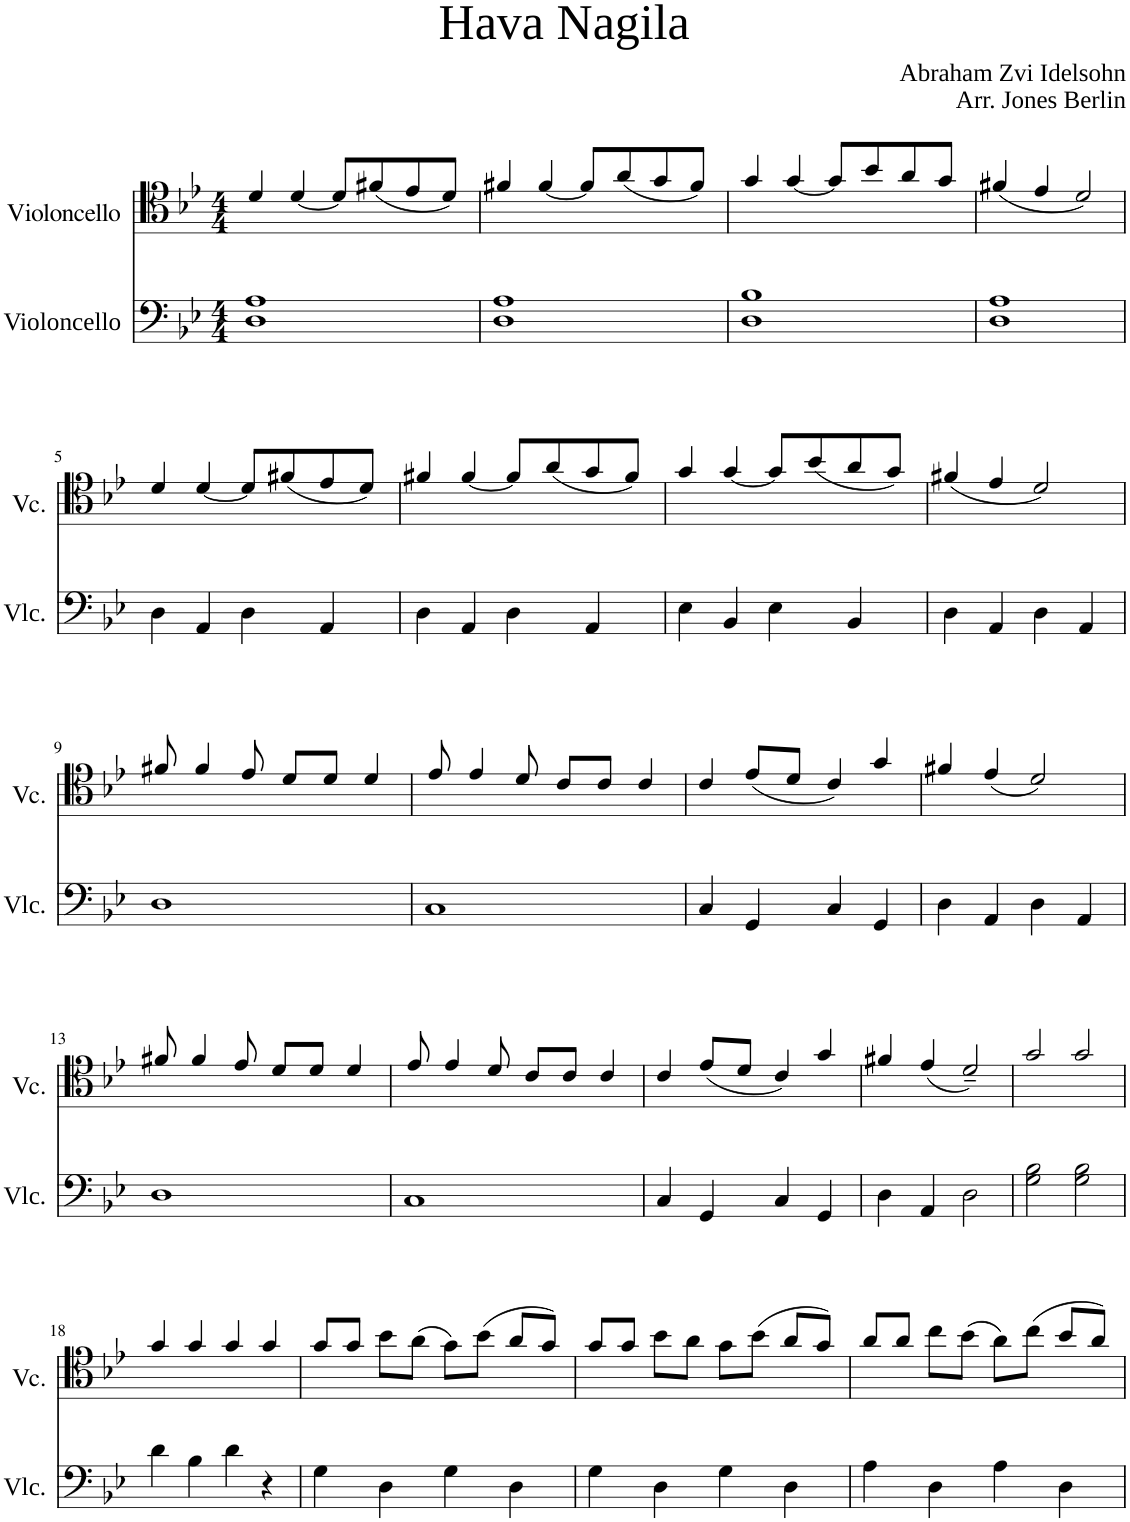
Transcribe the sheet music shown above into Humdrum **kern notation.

**kern	**kern
*part2	*part1
*staff2	*staff1
*I"Violoncello	*I"Violoncello
*I'Vlc.	*I'Vc.
*clefF4	*clefC4
*	*Trd7c12
*k[b-e-]	*k[b-e-]
*M4/4	*M4/4
=1	=1
1D 1A	4d/
.	[4d/
.	8d/L]
.	(8f#X/
.	8e-/
.	8d/J)
=2	=2
1D 1A	4f#X/
.	[4f#/
.	8f#/L]
.	(8a/
.	8g/
.	8f#/J)
=3	=3
1D 1B-	4g/
.	[4g/
.	8g/L]
.	8b-/
.	8a/
.	8g/J
=4	=4
1D 1A	(4f#X/
.	4e-/
.	2d/)
!!LO:LB:g=z
=5	=5
4D\	4d/
4AA/	[4d/
4D\	8d/L]
.	(8f#X/
4AA/	8e-/
.	8d/J)
=6	=6
4D\	4f#X/
4AA/	[4f#/
4D\	8f#/L]
.	(8a/
4AA/	8g/
.	8f#/J)
=7	=7
4E-\	4g/
4BB-/	[4g/
4E-\	8g/L]
.	(8b-/
4BB-/	8a/
.	8g/J)
=8	=8
4D\	(4f#X/
4AA/	4e-/
4D\	2d/)
4AA/	.
!!LO:LB:g=z
=9	=9
1D	8f#X/
.	4f#/
.	8e-/
.	8d/L
.	8d/J
.	4d/
=10	=10
1C	8e-/
.	4e-/
.	8d/
.	8c/L
.	8c/J
.	4c/
=11	=11
4C/	4c/
4GG/	(8e-/L
.	8d/J
4C/	4c/)
4GG/	4g/
=12	=12
4D\	4f#X/
4AA/	(4e-/
4D\	2d/)
4AA/	.
!!LO:LB:g=z
=13	=13
1D	8f#X/
.	4f#/
.	8e-/
.	8d/L
.	8d/J
.	4d/
=14	=14
1C	8e-/
.	4e-/
.	8d/
.	8c/L
.	8c/J
.	4c/
=15	=15
4C/	4c/
4GG/	(8e-/L
.	8d/J
4C/	4c/)
4GG/	4g/
=16	=16
4D\	4f#X/
4AA/	(4e-/
2D\	2d~/)
=17	=17
2G\ 2B-\	2g/
2G\ 2B-\	2g/
!!LO:LB:g=z
=18	=18
4d\	4g/
4B-\	4g/
4d\	4g/
4r	4g/
=19	=19
4G\	8g/L
.	8g/J
4D\	8b-\L
.	(8a\J
4G\	8g\L)
.	(8b-\J
4D\	8a/L
.	8g/J)
=20	=20
4G\	8g/L
.	8g/J
4D\	8b-\L
.	8a\J
4G\	8g\L
.	(8b-\J
4D\	8a/L
.	8g/J)
=21	=21
4A\	8a/L
.	8a/J
4D\	8cc\L
.	(8b-\J
4A\	8a\L)
.	(8cc\J
4D\	8b-/L
.	8a/J)
=	=
*-	*-
